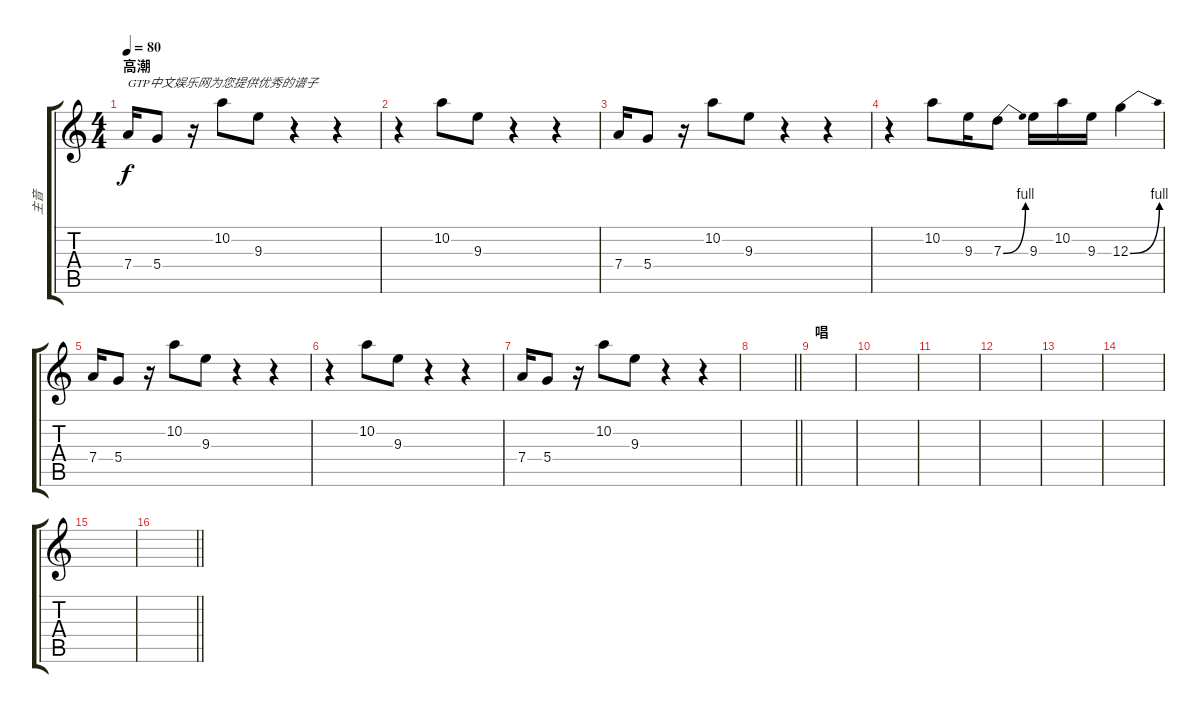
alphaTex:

\track ("主音" "主音") {instrument distortionguitar}
\staff {score tabs}
\tuning (E4 B3 G3 D3 A2 E2) {hide}
\ts (4 4)
\section ("" "高潮")
\tempo 80
\clef g2
\ks c
7.4.16{txt "GTP中文娱乐网为您提供优秀的谱子" dy f} 5.4.8 r.16 10.2.8 9.3.8 r.4 r.4 |
r.4 10.2.8 9.3.8 r.4 r.4 |
7.4.16 5.4.8 r.16 10.2.8 9.3.8 r.4 r.4 |
r.4 10.2.8 9.3.16 7.3{be (bend 0 0 60 4)}.8 9.3.16 10.2.16 9.3.16 12.3{be (bend 0 0 60 4)}.4 |
7.4.16 5.4.8 r.16 10.2.8 9.3.8 r.4 r.4 |
r.4 10.2.8 9.3.8 r.4 r.4 |
7.4.16 5.4.8 r.16 10.2.8 9.3.8 r.4 r.4 |
\barLineRight lightlight
|
\section ("" "唱")
|
|
|
|
|
|
|
\barLineRight lightlight
